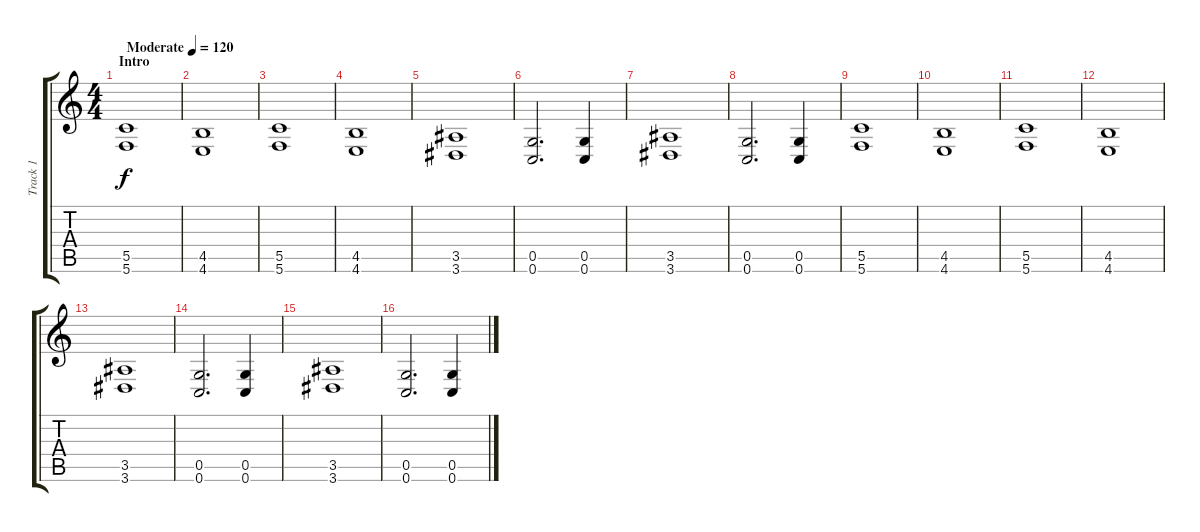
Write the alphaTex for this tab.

\track ("Track 1" "Track 1") {instrument distortionguitar}
\staff {score tabs}
\tuning (D4 A3 F3 C3 G2 C2) {hide}
\ts (4 4)
\section ("" "Intro")
\tempo (120 "Moderate")
\clef g2
\ks c
(5.5 5.6).1{dy f instrument distortionguitar} |
(4.5 4.6).1 |
(5.5 5.6).1 |
(4.5 4.6).1 |
(3.5 3.6).1 |
(0.5 0.6).2{d} (0.5 0.6).4 |
(3.5 3.6).1 |
(0.5 0.6).2{d} (0.5 0.6).4 |
(5.5 5.6).1 |
(4.5 4.6).1 |
(5.5 5.6).1 |
(4.5 4.6).1 |
(3.5 3.6).1 |
(0.5 0.6).2{d} (0.5 0.6).4 |
(3.5 3.6).1 |
(0.5 0.6).2{d} (0.5 0.6).4
